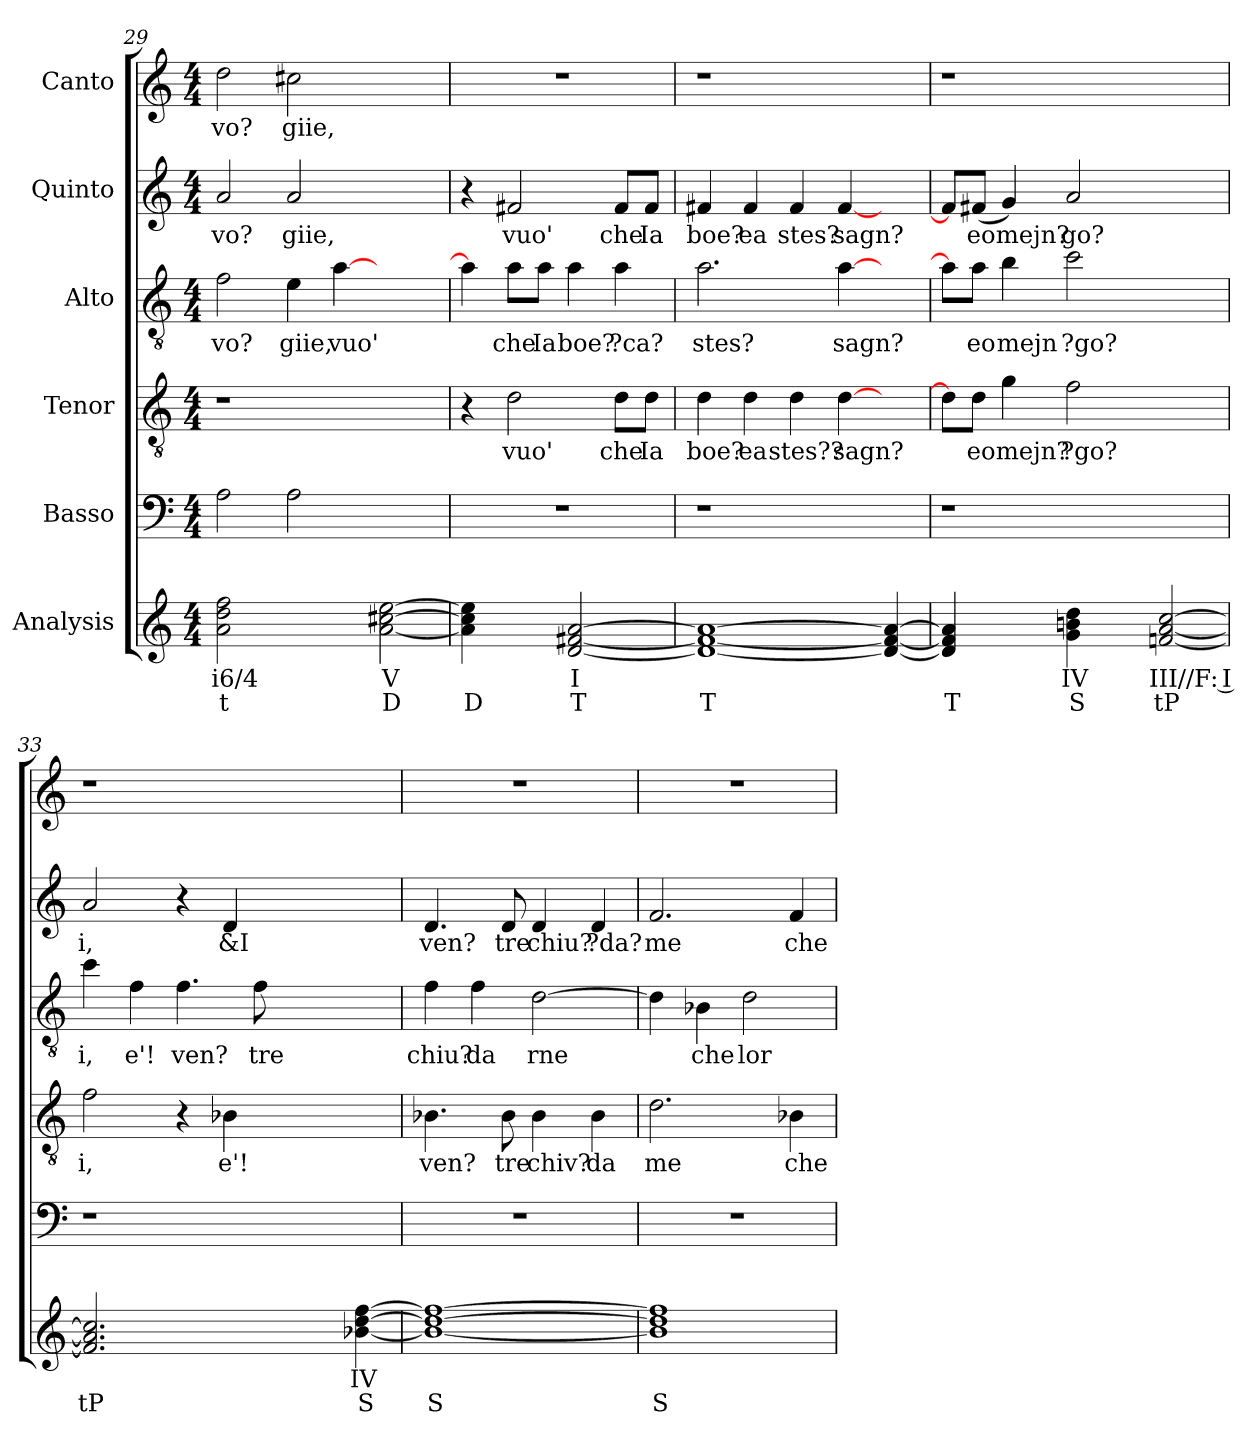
**kern	**text	**text	**kern	**kern	**text	**kern	**text	**kern	**text	**kern	**text
*part6	*part6	*part6	*part5	*part4	*part4	*part3	*part3	*part2	*part2	*part1	*part1
*staff6	*staff6	*staff6	*staff5	*staff4	*staff4	*staff3	*staff3	*staff2	*staff2	*staff1	*staff1
*I"Analysis	*	*	*I"Basso	*I"Tenor	*	*I"Alto	*	*I"Quinto	*	*I"Canto	*
*	*	*	*clefF4	*clefGv2	*	*clefGv2	*	*clefG2	*	*clefG2	*
*k[]	*	*	*k[]	*k[]	*	*k[]	*	*k[]	*	*k[]	*
*M4/4	*	*	*M4/4	*M4/4	*	*M4/4	*	*M4/4	*	*M4/4	*
=29	=29	=29	=29	=29	=29	=29	=29	=29	=29	=29	=29
!	!	!	!	!	!	!	!LO:LY:b	!	!	!	!
!	!	!	!	!	!	!	!	!	!LO:LY:b	!	!
!	!	!	!	!	!	!	!	!	!	!	!LO:LY:b
2a 2dd 2ff	i6/4	t	2A\	1r	.	2f\	vo?	2a/	vo?	2dd\	vo?
!	!	!	!	!	!	!	!LO:LY:b	!	!	!	!
!	!	!	!	!	!	!	!	!	!LO:LY:b	!	!
!	!	!	!	!	!	!	!	!	!	!	!LO:LY:b
2ryy	.	.	2A\	.	.	4e\	giie,	2a/	giie,	2cc#X\	giie,
!	!	!	!	!	!	!	!LO:LY:b	!	!	!	!
.	.	.	.	.	.	[4a\	vuo'	.	.	.	.
[2a [2cc#X [2ee	V	D	2ryy	2ryy	.	2ryy	.	2ryy	.	2ryy	.
=30	=30	=30	=30	=30	=30	=30	=30	=30	=30	=30	=30
4a] 4cc#] 4ee]	.	D	1r	4r	.	4a\]	.	4r	.	1r	.
!	!	!	!	!	!LO:LY:b	!	!	!	!	!	!
!	!	!	!	!	!	!	!LO:LY:b	!	!	!	!
!	!	!	!	!	!	!	!	!	!LO:LY:b	!	!
4ryy	.	.	.	2d\	vuo'	8a\L	che	2f#X/	vuo'	.	.
!	!	!	!	!	!	!	!LO:LY:b	!	!	!	!
.	.	.	.	.	.	8a\J	Ia	.	.	.	.
!	!	!	!	!	!	!	!LO:LY:b	!	!	!	!
[2d [2f#X [2a	I	T	.	.	.	4a\	boe?	.	.	.	.
!	!	!	!	!	!LO:LY:b	!	!	!	!	!	!
!	!	!	!	!	!	!	!LO:LY:b	!	!	!	!
!	!	!	!	!	!	!	!	!	!LO:LY:b	!	!
.	.	.	.	8d\L	che	4a\	?ca?	8f#/L	che	.	.
!	!	!	!	!	!LO:LY:b	!	!	!	!	!	!
!	!	!	!	!	!	!	!	!	!LO:LY:b	!	!
.	.	.	.	8d\J	Ia	.	.	8f#/J	Ia	.	.
=31	=31	=31	=31	=31	=31	=31	=31	=31	=31	=31	=31
!	!	!	!	!	!LO:LY:b	!	!	!	!	!	!
!	!	!	!	!	!	!	!LO:LY:b	!	!	!	!
!	!	!	!	!	!	!	!	!	!LO:LY:b	!	!
1d_ 1f#_ 1a_	.	T	1r	4d\	boe?	2.a\	stes?	4f#X/	boe?	1r	.
!	!	!	!	!	!LO:LY:b	!	!	!	!	!	!
!	!	!	!	!	!	!	!	!	!LO:LY:b	!	!
.	.	.	.	4d\	ea	.	.	4f#/	ea	.	.
!	!	!	!	!	!LO:LY:b	!	!	!	!	!	!
!	!	!	!	!	!	!	!	!	!LO:LY:b	!	!
.	.	.	.	4d\	stes??	.	.	4f#/	stes?	.	.
!	!	!	!	!	!LO:LY:b	!	!	!	!	!	!
!	!	!	!	!	!	!	!LO:LY:b	!	!	!	!
!	!	!	!	!	!	!	!	!	!LO:LY:b	!	!
.	.	.	.	[4d\	sagn?	[4a\	sagn?	[4f#/	sagn?	.	.
4d_ 4f#_ 4a_	.	.	4ryy	4ryy	.	4ryy	.	4ryy	.	4ryy	.
=32	=32	=32	=32	=32	=32	=32	=32	=32	=32	=32	=32
4d] 4f#] 4a]	.	T	1r	8d\L]	.	8a\L]	.	8f#/L]	.	1r	.
!	!	!	!	!	!LO:LY:b	!	!	!	!	!	!
!	!	!	!	!	!	!	!LO:LY:b	!	!	!	!
!	!	!	!	!	!	!	!	!	!LO:LY:b	!	!
.	.	.	.	8d\J	eo	8a\J	eo	(<8f#X/J	eo	.	.
!	!	!	!	!	!LO:LY:b	!	!	!	!	!	!
!	!	!	!	!	!	!	!LO:LY:b	!	!	!	!
!	!	!	!	!	!	!	!	!	!LO:LY:b	!	!
4ryy	.	.	.	4g\	mejn?	4b\	mejn	4g/)	mejn?	.	.
!	!	!	!	!	!LO:LY:b	!	!	!	!	!	!
!	!	!	!	!	!	!	!LO:LY:b	!	!	!	!
!	!	!	!	!	!	!	!	!	!LO:LY:b	!	!
4g 4bn 4dd	IV	S	.	2f\	?go?	2cc\	?go?	2a/	go?	.	.
4ryy	.	.	.	.	.	.	.	.	.	.	.
[2fn [2a [2cc	III//F: I	tP	2ryy	2ryy	.	2ryy	.	2ryy	.	2ryy	.
=33	=33	=33	=33	=33	=33	=33	=33	=33	=33	=33	=33
!	!	!	!	!	!LO:LY:b	!	!	!	!	!	!
!	!	!	!	!	!	!	!LO:LY:b	!	!	!	!
!	!	!	!	!	!	!	!	!	!LO:LY:b	!	!
2.f] 2.a] 2.cc]	.	tP	1r	2f\	i,	4cc\	i,	2a/	i,	1r	.
!	!	!	!	!	!	!	!LO:LY:b	!	!	!	!
.	.	.	.	.	.	4f\	e'!	.	.	.	.
!	!	!	!	!	!	!	!LO:LY:b	!	!	!	!
.	.	.	.	4r	.	4.f\	ven?	4r	.	.	.
!	!	!	!	!	!LO:LY:b	!	!	!	!	!	!
!	!	!	!	!	!	!	!	!	!LO:LY:b	!	!
2.ryy	.	.	.	4B-X\	e'!	.	.	4d/	&I	.	.
!	!	!	!	!	!	!	!LO:LY:b	!	!	!	!
.	.	.	.	.	.	8f\	tre	.	.	.	.
.	.	.	2.ryy	2.ryy	.	2.ryy	.	2.ryy	.	2.ryy	.
[4b-X [4dd [4ff	IV	S	.	.	.	.	.	.	.	.	.
=34	=34	=34	=34	=34	=34	=34	=34	=34	=34	=34	=34
!	!	!	!	!	!LO:LY:b	!	!	!	!	!	!
!	!	!	!	!	!	!	!LO:LY:b	!	!	!	!
!	!	!	!	!	!	!	!	!	!LO:LY:b	!	!
1b-_ 1dd_ 1ff_	.	S	1r	4.B-X\	ven?	4f\	chiu?	4.d/	ven?	1r	.
!	!	!	!	!	!	!	!LO:LY:b	!	!	!	!
.	.	.	.	.	.	4f\	da	.	.	.	.
!	!	!	!	!	!LO:LY:b	!	!	!	!	!	!
!	!	!	!	!	!	!	!	!	!LO:LY:b	!	!
.	.	.	.	8B-\	tre	.	.	8d/	tre	.	.
!	!	!	!	!	!LO:LY:b	!	!	!	!	!	!
!	!	!	!	!	!	!	!LO:LY:b	!	!	!	!
!	!	!	!	!	!	!	!	!	!LO:LY:b	!	!
.	.	.	.	4B-\	chiv?	[2d\	rne	4d/	chiu?	.	.
!	!	!	!	!	!LO:LY:b	!	!	!	!	!	!
!	!	!	!	!	!	!	!	!	!LO:LY:b	!	!
.	.	.	.	4B-\	da	.	.	4d/	?da?	.	.
=35	=35	=35	=35	=35	=35	=35	=35	=35	=35	=35	=35
!	!	!	!	!	!LO:LY:b	!	!	!	!	!	!
!	!	!	!	!	!	!	!	!	!LO:LY:b	!	!
1b-] 1dd] 1ff]	.	S	1r	2.d\	me	4d\]	.	2.f/	me	1r	.
!	!	!	!	!	!	!	!LO:LY:b	!	!	!	!
.	.	.	.	.	.	4B-X\	che	.	.	.	.
!	!	!	!	!	!	!	!LO:LY:b	!	!	!	!
.	.	.	.	.	.	2d\	lor	.	.	.	.
!	!	!	!	!	!LO:LY:b	!	!	!	!	!	!
!	!	!	!	!	!	!	!	!	!LO:LY:b	!	!
.	.	.	.	4B-X\	che	.	.	4f/	che	.	.
=	=	=	=	=	=	=	=	=	=	=	=
*-	*-	*-	*-	*-	*-	*-	*-	*-	*-	*-	*-
